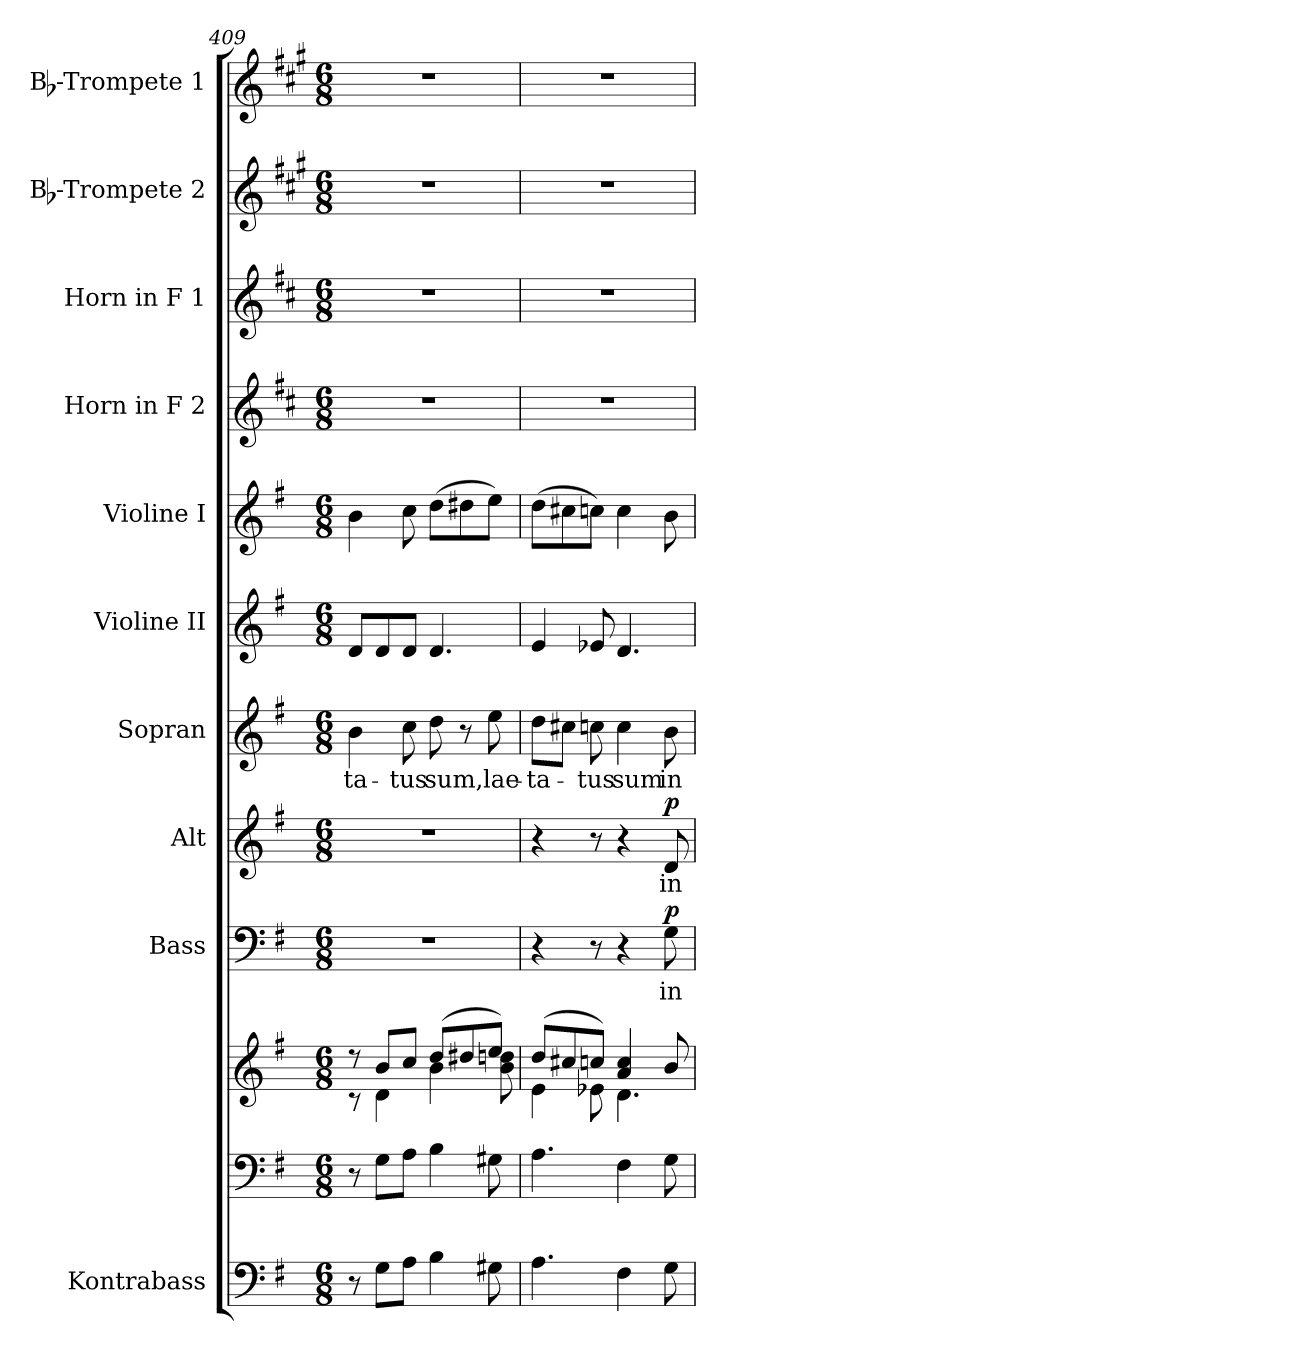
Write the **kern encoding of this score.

**kern	**kern	**kern	**kern	**text	**dynam	**kern	**text	**dynam	**kern	**text	**kern	**kern	**kern	**kern	**kern	**kern
*part11	*part10	*part10	*part9	*part9	*part9	*part8	*part8	*part8	*part7	*part7	*part6	*part5	*part4	*part3	*part2	*part1
*staff12	*staff11	*staff10	*staff9	*staff9	*staff9	*staff8	*staff8	*staff8	*staff7	*staff7	*staff6	*staff5	*staff4	*staff3	*staff2	*staff1
*I"Kontrabass	*	*	*I"Bass	*	*	*I"Alt	*	*	*I"Sopran	*	*I"Violine II	*I"Violine I	*I"Horn in F 2	*I"Horn in F 1	*I"Bb-Trompete 2	*I"Bb-Trompete 1
*I'Kb.	*	*	*I'B.	*	*	*I'A.	*	*	*I'S.	*	*I'Vl. II	*I'Vl. I	*	*	*I'Bb Trp. 2	*I'Bb Trp. 1
*clefF4	*clefF4	*clefG2	*clefF4	*	*	*clefG2	*	*	*clefG2	*	*clefG2	*clefG2	*clefG2	*clefG2	*clefG2	*clefG2
*ITrd7c12	*	*	*	*	*	*	*	*	*	*	*	*	*ITrd4c7	*ITrd4c7	*ITrd1c2	*ITrd1c2
*k[f#]	*k[f#]	*k[f#]	*k[f#]	*	*	*k[f#]	*	*	*k[f#]	*	*k[f#]	*k[f#]	*k[f#]	*k[f#]	*k[f#]	*k[f#]
*G:	*G:	*G:	*G:	*	*	*G:	*	*	*G:	*	*G:	*G:	*G:	*G:	*G:	*G:
*M6/8	*M6/8	*M6/8	*M6/8	*	*	*M6/8	*	*	*M6/8	*	*M6/8	*M6/8	*M6/8	*M6/8	*M6/8	*M6/8
=409	=409	=409	=409	=409	=409	=409	=409	=409	=409	=409	=409	=409	=409	=409	=409	=409
*	*	*^	*	*	*	*	*	*	*	*	*	*	*	*	*	*
!	!	!	!	!	!	!	!	!	!	!	!LO:LY:b	!	!	!	!	!	!
8r	8r	8r	8r	2.r	.	.	2.r	.	.	4b\	-ta-	8d/L	4b\	2.r	2.r	2.r	2.r
8GG\L	8G\L	8b/L	4d\	.	.	.	.	.	.	.	.	8d/	.	.	.	.	.
!	!	!	!	!	!	!	!	!	!	!	!LO:LY:b	!	!	!	!	!	!
8AA\J	8A\J	8cc/J	.	.	.	.	.	.	.	8cc\	-tus	8d/J	8cc\	.	.	.	.
!	!	!	!	!	!	!	!	!	!	!	!LO:LY:b	!	!	!	!	!	!
4BB\	4B\	(>8dd/L	4b\	.	.	.	.	.	.	8dd\	sum,	4.d/	(>8dd\L	.	.	.	.
.	.	8dd#X/	.	.	.	.	.	.	.	8r	.	.	8dd#X\	.	.	.	.
!	!	!	!	!	!	!	!	!	!	!	!LO:LY:b	!	!	!	!	!	!
8GG#X\	8G#X\	8ee/J)	8b\ 8dd\	.	.	.	.	.	.	8ee\	lae-	.	8ee\J)	.	.	.	.
=410	=410	=410	=410	=410	=410	=410	=410	=410	=410	=410	=410	=410	=410	=410	=410	=410	=410
!	!	!	!	!	!	!	!	!	!	!	!LO:LY:b	!	!	!	!	!	!
4.AA\	4.A\	(>8dd/L	4e\	4r	.	.	4r	.	.	8dd\L	-ta-	4e/	(>8dd\L	2.r	2.r	2.r	2.r
.	.	8cc#X/	.	.	.	.	.	.	.	8cc#X\J	.	.	8cc#X\	.	.	.	.
!	!	!	!	!	!	!	!	!	!	!	!LO:LY:b	!	!	!	!	!	!
.	.	8ccn/J)	8e-X\	8r	.	.	8r	.	.	8ccn\	-tus	8e-X/	8ccn\J)	.	.	.	.
!	!	!	!	!	!	!	!	!	!	!	!LO:LY:b	!	!	!	!	!	!
4FF#\	4F#\	4a/ 4cc/	4.d\	4r	.	.	4r	.	.	4cc\	sum	4.d/	4cc\	.	.	.	.
!	!	!	!	!	!LO:LY:b	!LO:DY:a	!	!LO:LY:b	!LO:DY:a	!	!LO:LY:b	!	!	!	!	!	!
8GG\	8G\	8b/	.	8G\	in	p	8d/	in	p	8b\	in	.	8b\	.	.	.	.
*	*	*v	*v	*	*	*	*	*	*	*	*	*	*	*	*	*	*
=	=	=	=	=	=	=	=	=	=	=	=	=	=	=	=	=
*-	*-	*-	*-	*-	*-	*-	*-	*-	*-	*-	*-	*-	*-	*-	*-	*-
